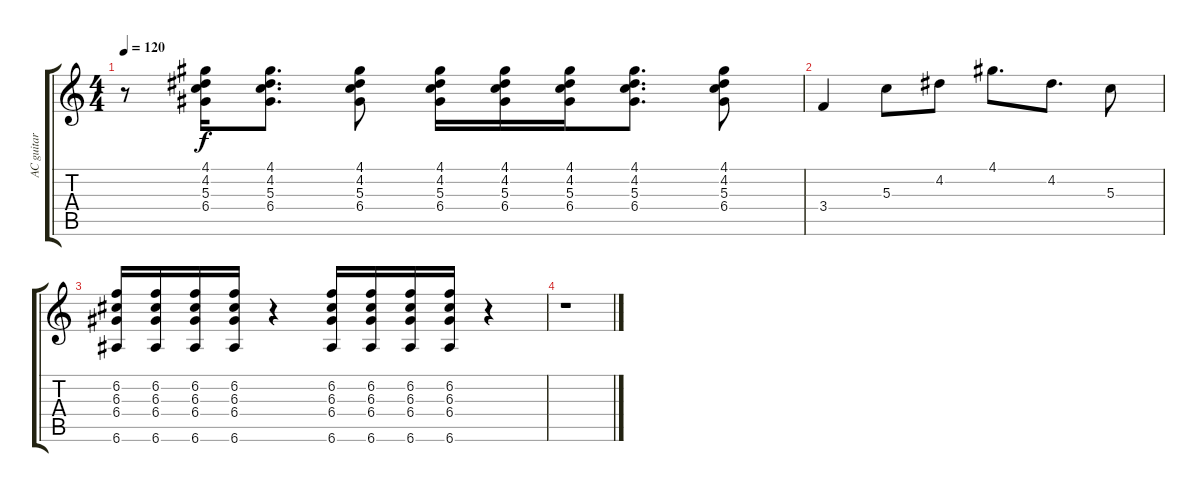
\track ("AC guitar" "AC guitar") {instrument acousticguitarnylon}
\staff {score tabs}
\tuning (E4 B3 G3 D3 A2 E2) {hide}
\ts (4 4)
\tempo 120
\clef g2
\ks c
r.8{dy f} (4.1 4.2 5.3 6.4).16 (4.1 4.2 5.3 6.4).8{d} (4.1 4.2 5.3 6.4).8 (4.1 4.2 5.3 6.4).16 (4.1 4.2 5.3 6.4).16 (4.1 4.2 5.3 6.4).16 (4.1 4.2 5.3 6.4).8{d} (4.1 4.2 5.3 6.4).8 |
3.4.4 5.3.8 4.2.8 4.1.8{d} 4.2.8{d} 5.3.8 |
(6.2 6.3 6.4 6.6).16 (6.2 6.3 6.4 6.6).16 (6.2 6.3 6.4 6.6).16 (6.2 6.3 6.4 6.6).16 r.4 (6.2 6.3 6.4 6.6).16 (6.2 6.3 6.4 6.6).16 (6.2 6.3 6.4 6.6).16 (6.2 6.3 6.4 6.6).16 r.4 |
r.1
